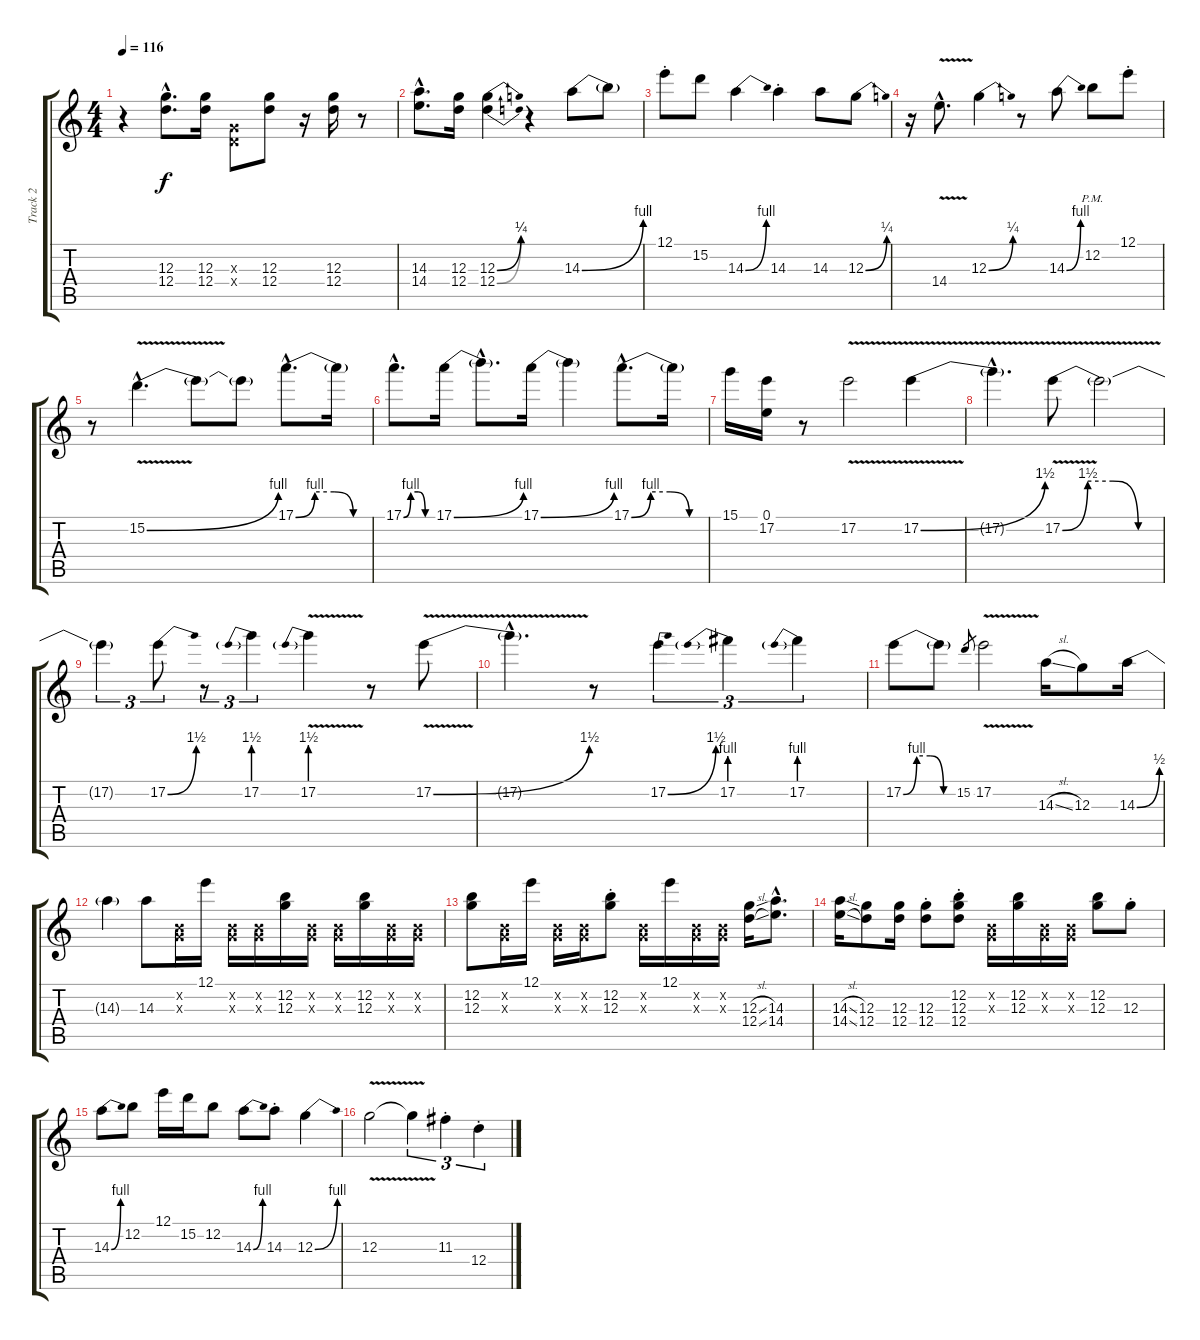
\track ("Track 2" "Track 2") {instrument distortionguitar}
\staff {score tabs}
\tuning (E4 B3 G3 D3 A2 E2) {hide}
\ts (4 4)
\tempo 116
\clef g2
\ks c
r.4{dy f} (12.3{hac} 12.4{hac}).8{d} (12.3 12.4).16 (0.3{x} 0.4{x}).8 (12.3 12.4).8 r.16 (12.3 12.4).16 r.8 |
(14.3{hac} 14.4{hac}).8{d} (12.3 12.4).16 (12.3{be (bend 0 0 60 1)} 12.4{be (bend 0 0 60 1)}).4 r.4 14.3{be (bend 0 0 60 4)}.8 14.3{t}.8 |
12.1{st}.8 15.2.8 14.3{be (bend 0 0 60 4)}.4 14.3{st}.4 14.3.8 12.3{be (bend 0 0 60 1)}.8 |
r.16 14.4{v hac}.8{d} 12.3{be (bend 0 0 60 1)}.4 r.8 14.3{be (bend 0 0 60 4)}.8 12.2{pm}.8 12.1{st}.8 |
r.8 15.2{be (bend 0 0 60 4) v hac}.4{d} 15.2{t}.8 15.2{t}.8 17.1{be (custom 0 0 15 4 30 4 45 0 60 0) hac}.8{d} 17.1{t}.16 |
17.1{be (custom 0 0 15 4 30 4 45 0 60 0) hac}.8{d} 17.1{be (bend 0 0 60 4)}.16 17.1{hac t}.8{d} 17.1{be (bend 0 0 60 4)}.16 17.1{t}.4 17.1{be (custom 0 0 15 4 30 4 45 0 60 0) hac}.8{d} 17.1{t}.16 |
15.1.16 (0.1 17.2).16 r.8 17.2{v}.2 17.2{be (bend 0 0 60 6) v}.4 |
17.2{hac t}.4{d} 17.2{be (custom 0 0 15 6 30 6 45 0 60 0) v}.8 17.2{t}.2 |
17.2{t}.4{tu (3 2)} 17.2{be (bend 0 0 60 6)}.8{tu (3 2)} r.8{tu (3 2)} 17.2{be (prebend 0 6 60 6)}.4{tu (3 2)} 17.2{be (prebend 0 6 60 6) v}.4 r.8 17.2{be (bend 0 0 60 6) v}.8 |
17.2{hac t}.4{d} r.8 17.2{be (bend 0 0 60 6)}.4{tu (3 2)} 17.2{be (prebend 0 4 60 4)}.4{tu (3 2)} 17.2{be (prebend 0 4 60 4)}.4{tu (3 2)} |
17.2{be (custom 0 0 15 4 30 4 45 0 60 0)}.8 17.2{t}.8 15.2.8{gr} 17.2{v}.2 14.3{sl}.16 12.3.8 14.3{be (bend 0 0 60 2)}.16 |
14.3{t}.4 14.3.8 (0.2{x} 0.3{x}).16 12.1.16 (0.2{x} 0.3{x}).16 (0.2{x} 0.3{x}).16 (12.2 12.3).16 (0.2{x} 0.3{x}).16 (0.2{x} 0.3{x}).16 (12.2 12.3).16 (0.2{x} 0.3{x}).16 (0.2{x} 0.3{x}).16 |
(12.2 12.3).8 (0.2{x} 0.3{x}).16 12.1.16 (0.2{x} 0.3{x}).16 (0.2{x} 0.3{x}).16 (12.2{st} 12.3{st}).8 (0.2{x} 0.3{x}).16 12.1.16 (0.2{x} 0.3{x}).16 (0.2{x} 0.3{x}).16 (12.3{sl} 12.4{sl}).16 (14.3{hac} 14.4{hac}).8{d} |
(14.3{sl} 14.4{sl}).16 (12.3 12.4).8 (12.3 12.4).16 (12.3{st} 12.4{st}).8 (12.2{st} 12.3{st} 12.4{st}).8 (0.2{x} 0.3{x}).16 (12.2 12.3).16 (0.2{x} 0.3{x}).16 (0.2{x} 0.3{x}).16 (12.2 12.3).8 12.3{st}.8 |
14.3{be (bend 0 0 60 4)}.8 12.2.8 12.1.16 15.2.16 12.2.8 14.3{be (bend 0 0 60 4)}.8 14.3{st}.8 12.3{be (bend 0 0 60 4)}.4 |
12.3{v}.2 12.3{t}.4{tu (3 2)} 11.3{st}.4{tu (3 2)} 12.4{st}.4{tu (3 2)}
